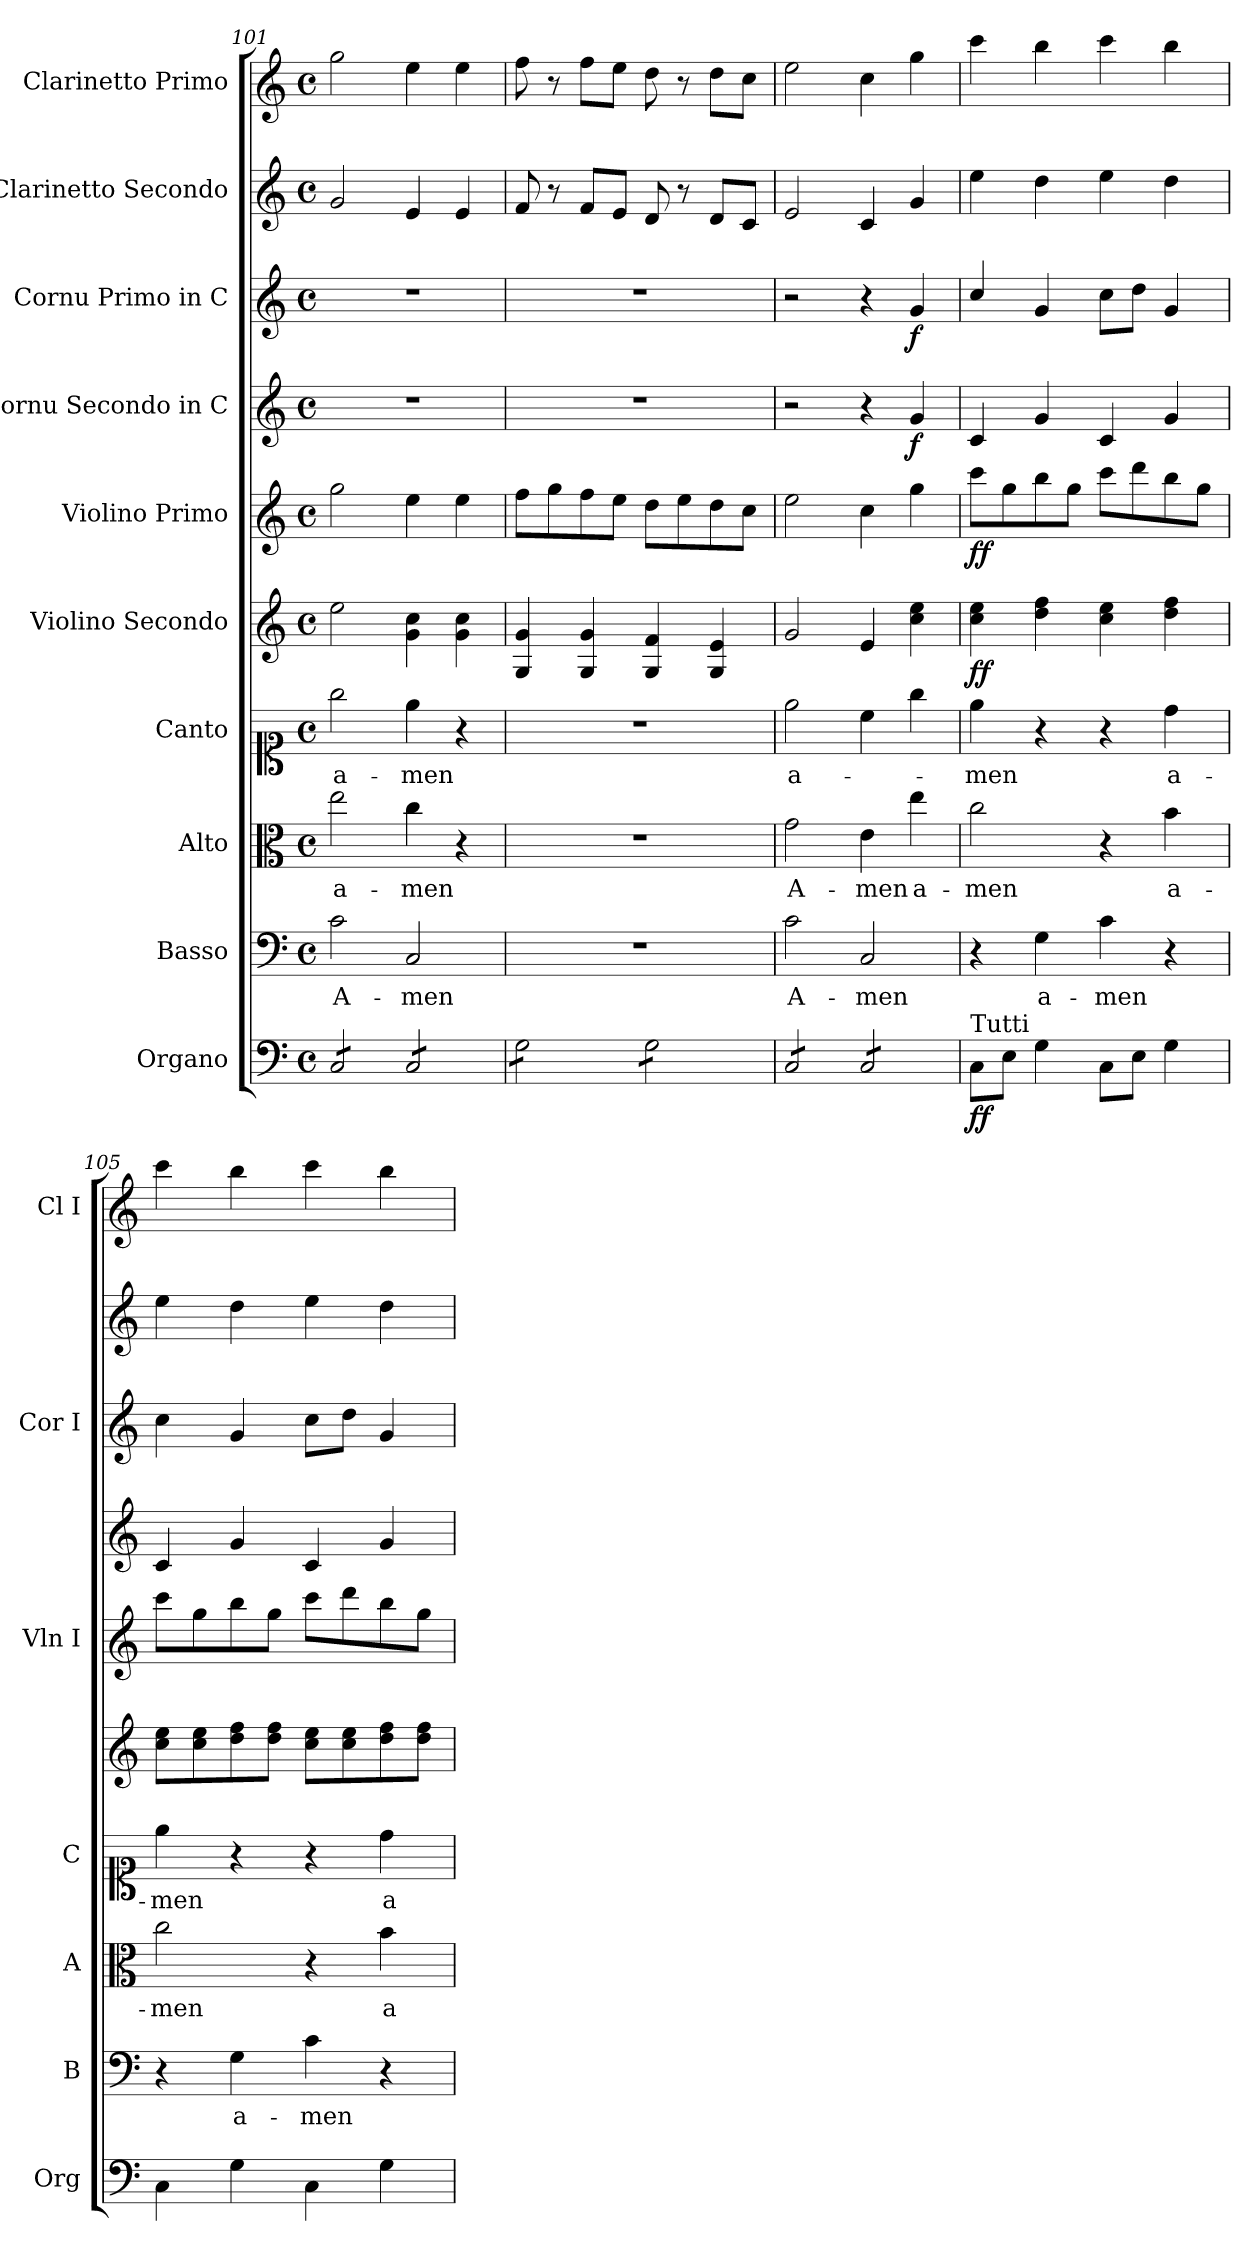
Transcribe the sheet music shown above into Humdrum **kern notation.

**kern	**dynam	**kern	**text	**kern	**text	**kern	**text	**kern	**dynam	**kern	**dynam	**kern	**dynam	**kern	**dynam	**kern	**kern
*part10	*part10	*part9	*part9	*part8	*part8	*part7	*part7	*part6	*part6	*part5	*part5	*part4	*part4	*part3	*part3	*part2	*part1
*staff10	*staff10	*staff9	*staff9	*staff8	*staff8	*staff7	*staff7	*staff6	*staff6	*staff5	*staff5	*staff4	*staff4	*staff3	*staff3	*staff2	*staff1
*I"Organo	*	*I"Basso	*	*I"Alto	*	*I"Canto	*	*I"Violino Secondo	*	*I"Violino Primo	*	*I"Cornu Secondo in C	*	*I"Cornu Primo in C	*	*I"Clarinetto Secondo	*I"Clarinetto Primo
*I'Org	*	*I'B	*	*I'A	*	*I'C	*	*	*	*I'Vln I	*	*	*	*I'Cor I	*	*	*I'Cl I
*clefF4	*	*clefF4	*	*clefC3	*	*clefC1	*	*clefG2	*	*clefG2	*	*clefG2	*	*clefG2	*	*clefG2	*clefG2
*k[]	*	*k[]	*	*k[]	*	*k[]	*	*k[]	*	*k[]	*	*k[]	*	*k[]	*	*k[]	*k[]
*M4/4	*	*M4/4	*	*M4/4	*	*M4/4	*	*M4/4	*	*M4/4	*	*M4/4	*	*M4/4	*	*M4/4	*M4/4
*met(c)	*	*met(c)	*	*met(c)	*	*met(c)	*	*met(c)	*	*met(c)	*	*met(c)	*	*met(c)	*	*met(c)	*met(c)
=101	=101	=101	=101	=101	=101	=101	=101	=101	=101	=101	=101	=101	=101	=101	=101	=101	=101
*tremolo	*	*	*	*	*	*	*	*	*	*	*	*	*	*	*	*	*
8CL	.	2c	A-	2ee	a-	2gg	a-	2ee	.	2gg	.	1r	.	1r	.	2g	2gg
8C	.	.	.	.	.	.	.	.	.	.	.	.	.	.	.	.	.
8C	.	.	.	.	.	.	.	.	.	.	.	.	.	.	.	.	.
8CJ	.	.	.	.	.	.	.	.	.	.	.	.	.	.	.	.	.
8CL	.	2C	-men	4cc	-men	4ee	-men	4g\ 4cc\	.	4ee	.	.	.	.	.	4e	4ee
8C	.	.	.	.	.	.	.	.	.	.	.	.	.	.	.	.	.
8C	.	.	.	4r	.	4r	.	4g\ 4cc\	.	4ee	.	.	.	.	.	4e	4ee
8CJ	.	.	.	.	.	.	.	.	.	.	.	.	.	.	.	.	.
=102	=102	=102	=102	=102	=102	=102	=102	=102	=102	=102	=102	=102	=102	=102	=102	=102	=102
8GL	.	1r	.	1r	.	1r	.	4G 4g	.	8ffL	.	1r	.	1r	.	8f	8ff
8G	.	.	.	.	.	.	.	.	.	8gg	.	.	.	.	.	8r	8r
8G	.	.	.	.	.	.	.	4G 4g	.	8ff	.	.	.	.	.	8fL	8ffL
8GJ	.	.	.	.	.	.	.	.	.	8eeJ	.	.	.	.	.	8eJ	8eeJ
8GL	.	.	.	.	.	.	.	4G 4f	.	8ddL	.	.	.	.	.	8d	8dd
8G	.	.	.	.	.	.	.	.	.	8ee	.	.	.	.	.	8r	8r
8G	.	.	.	.	.	.	.	4G 4e	.	8dd	.	.	.	.	.	8dL	8ddL
8GJ	.	.	.	.	.	.	.	.	.	8ccJ	.	.	.	.	.	8cJ	8ccJ
=103	=103	=103	=103	=103	=103	=103	=103	=103	=103	=103	=103	=103	=103	=103	=103	=103	=103
8CL	.	2c	A-	2g	A-	2ee	a-	2g	.	2ee	.	2r	.	2r	.	2e	2ee
8C	.	.	.	.	.	.	.	.	.	.	.	.	.	.	.	.	.
8C	.	.	.	.	.	.	.	.	.	.	.	.	.	.	.	.	.
8CJ	.	.	.	.	.	.	.	.	.	.	.	.	.	.	.	.	.
8CL	.	2C	-men	4e	-men	4cc	.	4e	.	4cc	.	4r	.	4r	.	4c	4cc
8C	.	.	.	.	.	.	.	.	.	.	.	.	.	.	.	.	.
8C	.	.	.	4ee	a-	4gg	.	4cc 4ee	.	4gg	.	4g	f	4g	f	4g	4gg
8CJ	.	.	.	.	.	.	.	.	.	.	.	.	.	.	.	.	.
*Xtremolo	*	*	*	*	*	*	*	*	*	*	*	*	*	*	*	*	*
=104	=104	=104	=104	=104	=104	=104	=104	=104	=104	=104	=104	=104	=104	=104	=104	=104	=104
!LO:TX:a:t=Tutti	!	!	!	!	!	!	!	!	!	!	!	!	!	!	!	!	!
8CL	ff	4r	.	2cc	-men	4ee	-men	4cc 4ee	ff	8cccL	ff	4c	.	4cc/	.	4ee	4ccc
8EJ	.	.	.	.	.	.	.	.	.	8gg	.	.	.	.	.	.	.
4G	.	4G	a-	.	.	4r	.	4dd 4ff	.	8bb	.	4g	.	4g	.	4dd	4bb
.	.	.	.	.	.	.	.	.	.	8ggJ	.	.	.	.	.	.	.
8CL	.	4c	-men	4r	.	4r	.	4cc 4ee	.	8cccL	.	4c	.	8ccL	.	4ee	4ccc
8EJ	.	.	.	.	.	.	.	.	.	8ddd	.	.	.	8ddJ	.	.	.
4G	.	4r	.	4b	a-	4dd	a-	4dd 4ff	.	8bb	.	4g	.	4g	.	4dd	4bb
.	.	.	.	.	.	.	.	.	.	8ggJ	.	.	.	.	.	.	.
=105	=105	=105	=105	=105	=105	=105	=105	=105	=105	=105	=105	=105	=105	=105	=105	=105	=105
4C\	.	4r	.	2cc	-men	4ee	-men	8cc 8eeL	.	8cccL	.	4c	.	4cc	.	4ee	4ccc
.	.	.	.	.	.	.	.	8cc 8ee	.	8gg	.	.	.	.	.	.	.
4G	.	4G	a-	.	.	4r	.	8dd 8ff	.	8bb	.	4g	.	4g	.	4dd	4bb
.	.	.	.	.	.	.	.	8dd 8ffJ	.	8ggJ	.	.	.	.	.	.	.
4C\	.	4c	-men	4r	.	4r	.	8cc 8eeL	.	8cccL	.	4c	.	8ccL	.	4ee	4ccc
.	.	.	.	.	.	.	.	8cc 8ee	.	8ddd	.	.	.	8ddJ	.	.	.
4G	.	4r	.	4b	a-	4dd	a-	8dd 8ff	.	8bb	.	4g	.	4g	.	4dd	4bb
.	.	.	.	.	.	.	.	8dd 8ffJ	.	8ggJ	.	.	.	.	.	.	.
=	=	=	=	=	=	=	=	=	=	=	=	=	=	=	=	=	=
*-	*-	*-	*-	*-	*-	*-	*-	*-	*-	*-	*-	*-	*-	*-	*-	*-	*-
